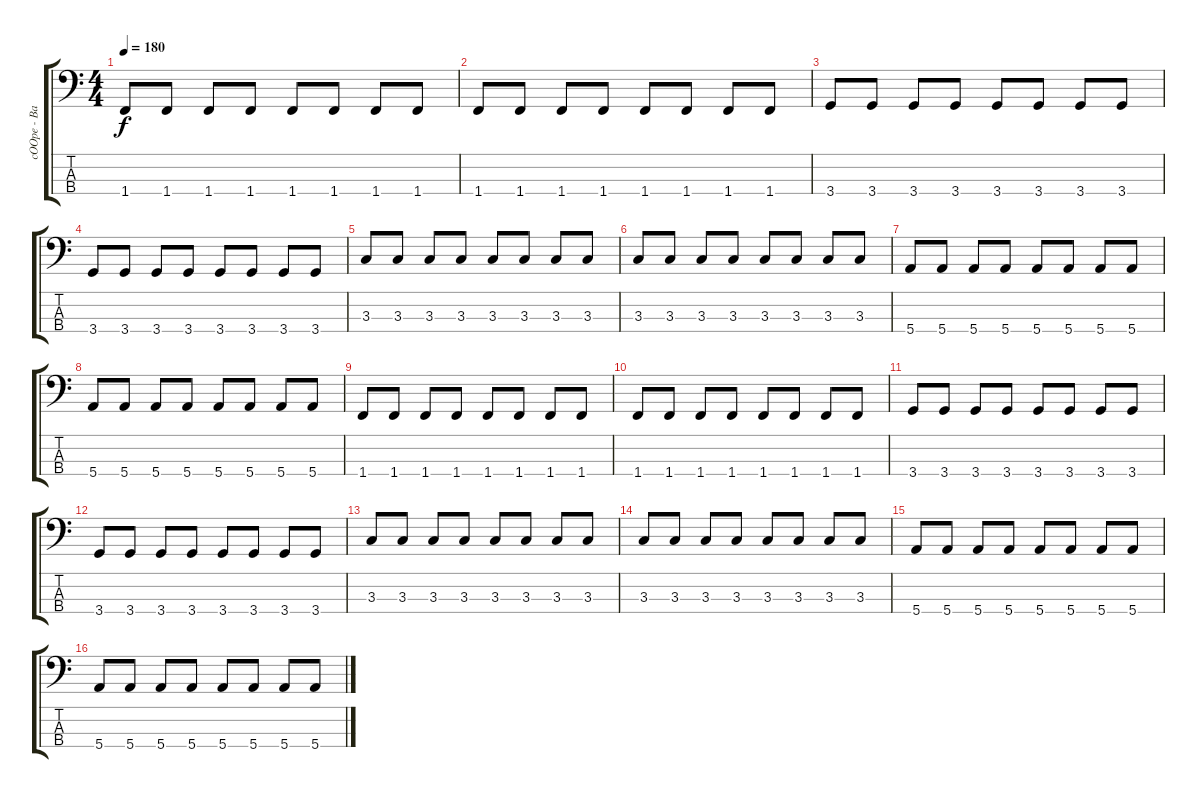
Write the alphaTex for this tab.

\track ("cOOpe - Bass" "cOOpe - Ba") {instrument electricbasspick}
\staff {score tabs}
\tuning (G2 D2 A1 E1) {hide}
\ts (4 4)
\tempo 180
\clef f4
\ks c
1.4.8{dy f} 1.4.8 1.4.8 1.4.8 1.4.8 1.4.8 1.4.8 1.4.8 |
1.4.8 1.4.8 1.4.8 1.4.8 1.4.8 1.4.8 1.4.8 1.4.8 |
3.4.8 3.4.8 3.4.8 3.4.8 3.4.8 3.4.8 3.4.8 3.4.8 |
3.4.8 3.4.8 3.4.8 3.4.8 3.4.8 3.4.8 3.4.8 3.4.8 |
3.3.8 3.3.8 3.3.8 3.3.8 3.3.8 3.3.8 3.3.8 3.3.8 |
3.3.8 3.3.8 3.3.8 3.3.8 3.3.8 3.3.8 3.3.8 3.3.8 |
5.4.8 5.4.8 5.4.8 5.4.8 5.4.8 5.4.8 5.4.8 5.4.8 |
5.4.8 5.4.8 5.4.8 5.4.8 5.4.8 5.4.8 5.4.8 5.4.8 |
1.4.8 1.4.8 1.4.8 1.4.8 1.4.8 1.4.8 1.4.8 1.4.8 |
1.4.8 1.4.8 1.4.8 1.4.8 1.4.8 1.4.8 1.4.8 1.4.8 |
3.4.8 3.4.8 3.4.8 3.4.8 3.4.8 3.4.8 3.4.8 3.4.8 |
3.4.8 3.4.8 3.4.8 3.4.8 3.4.8 3.4.8 3.4.8 3.4.8 |
3.3.8 3.3.8 3.3.8 3.3.8 3.3.8 3.3.8 3.3.8 3.3.8 |
3.3.8 3.3.8 3.3.8 3.3.8 3.3.8 3.3.8 3.3.8 3.3.8 |
5.4.8 5.4.8 5.4.8 5.4.8 5.4.8 5.4.8 5.4.8 5.4.8 |
5.4.8 5.4.8 5.4.8 5.4.8 5.4.8 5.4.8 5.4.8 5.4.8
